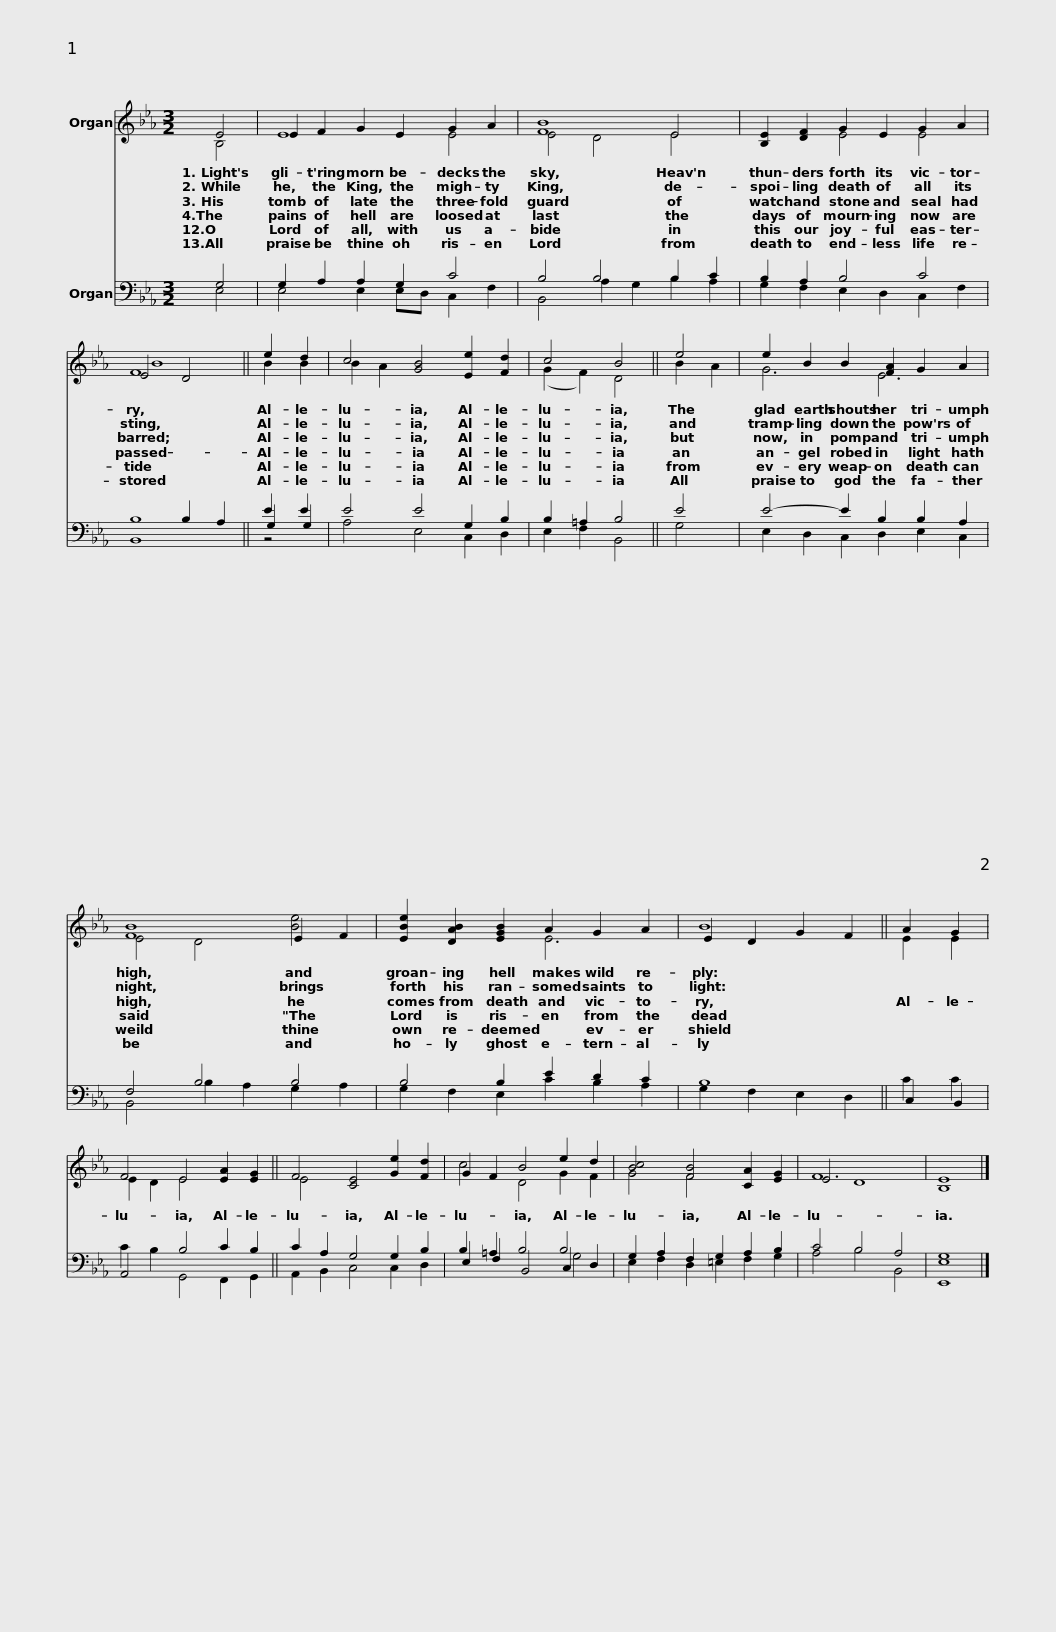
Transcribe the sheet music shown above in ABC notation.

X:1
%%score ( 1 2 3 ) ( 4 5 6 )
L:1/8
M:3/2
I:linebreak $
K:Eb
V:1 treble
V:2 treble
V:3 treble
V:4 bass
V:5 bass
V:6 bass
V:1
 E4 | E2 F2 G2 E2 G2 A2 | [FB]8 E4 | [B,E]2 [DF]2 G2 E2 G2 A2 | F8 ||$ %5
 e2 d2 | c4 [GB]4 [Ee]2 [Fd]2 | c4 B4 || e4 | e2 B2 B2 [FA]2 G2 A2 | %10
 [FB]8 E2 F2 | [EBe]2 [DAB]2 [EGB]2 A2 G2 A2 |$ E2 D2 G2 F2 ||$ A2 G2 | F4 E4 [EA]2 [EG]2 || %15
 F4 [CE]4 [Ge]2 [Fd]2 | G2 F2 B4 e2 d2 | [Bc]4 [FB]4 [CA]2 [EG]2 | E4 D8 | [B,E]8 |] %20
V:2
 B,4 | E8 E4 | E4 D4 E4 | x4 E4 E4 | E4 D4 ||$ %5
 B2 B2 | B2 A2 x8 | (G2 F2) D4 || B2 A2 | G6 E6 | %10
 E4 D4 [Be]4 | x6 E6 |$ B8 ||$ E2 E2 | E2 D2 E4 x4 || %15
 E4 x8 | c4 D4 G2 F2 | G4 F4 x4 | F12 | x8 |] %20
V:3
 x4 | x12 | x12 | x12 | B8 ||$ %5
 x4 | x12 | x8 || x4 | x12 | %10
 x12 | x12 |$ x8 ||$ x4 | x12 || %15
 x12 | x12 | x12 | x12 | x8 |] %20
V:4
 G,4 | G,2 A,2 A,2 G,2 C4 | B,4 B,4 B,2 C2 | B,2 A,2 B,4 C4 | B,8 ||$ %5
 E2 E2 | E4 E4 G,2 B,2 | B,2 =A,2 B,4 || E4 | E4- E2 B,2 B,2 A,2 | %10
 F,4 B,4 B,4 | B,4 B,2 E2 D2 C2 |$ B,8 ||$ C,2 B,,2 | A,,4 B,4 C2 B,2 || %15
 C2 A,2 G,4 G,2 B,2 | B,2 =A,2 B,4 B,4 | G,2 A,2 F,2 G,2 A,2 B,2 | C4 B,4 A,4 | G,8 |] %20
V:5
 E,4 | E,4 E,2 E,D, C,2 F,2 | B,,4 A,2 G,2 B,2 A,2 | G,2 F,2 E,2 D,2 C,2 F,2 | x4 B,2 A,2 ||$ %5
 G,2 G,2 | A,4 E,4 C,2 D,2 | E,2 F,2 B,,4 || G,4 | E,2 D,2 C,2 D,2 E,2 C,2 | %10
 B,,4 B,2- A,2 G,2 A,2 | G,2 F,2 E,2 C2 B,2 A,2 |$ G,2 F,2 E,2 D,2 ||$ C2 C2 | C2 B,2 G,,4 F,,2 G,,2 || %15
 A,,2 B,,2 C,4 C,2 D,2 | E,2 F,2 B,,4 C,2 D,2 | E,2 F,2 D,2 =E,2 F,2 G,2 | A,4 B,4 B,,4 | E,,8 |] %20
V:6
 x4 | x12 | x12 | x12 | B,,8 ||$ %5
 z4 | x12 | x8 || x4 | x12 | %10
 x12 | x12 |$ x8 ||$ x4 | x12 || %15
 x12 | x8 G,4 | x12 | x12 | E,8 |] %20
